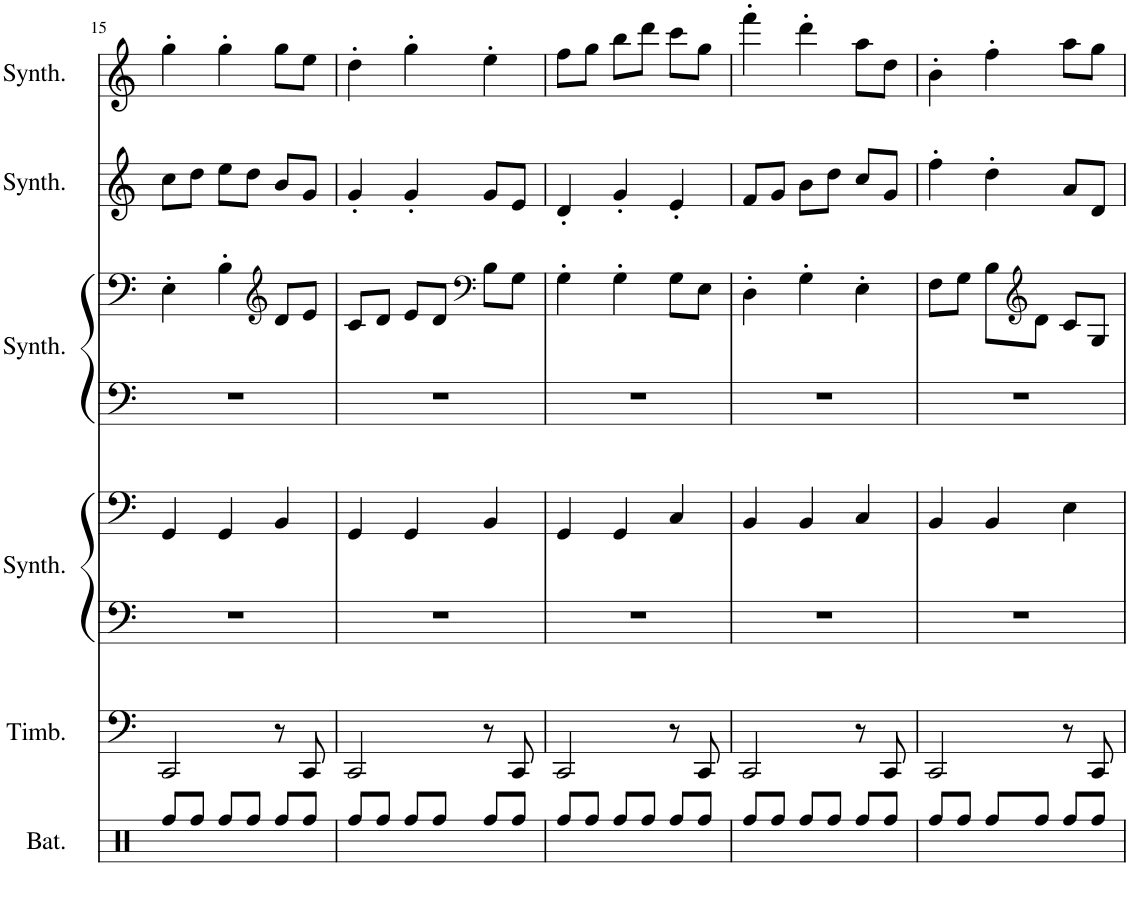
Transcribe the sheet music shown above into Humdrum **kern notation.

**kern	**kern	**kern	**kern	**kern	**kern	**kern	**kern
*part6	*part5	*part4	*part4	*part3	*part3	*part2	*part1
*staff8	*staff7	*staff6	*staff5	*staff4	*staff3	*staff2	*staff1
*I"Batterie	*I"Timbales	*I"Synthétiseur d'effets	*	*I"Synthétiseur d'effets	*	*I"Synthétiseur d'effets	*I"Synthétiseur d'effets
*I'Bat.	*I'Timb.	*I'Synth.	*	*I'Synth.	*	*I'Synth.	*I'Synth.
!!LO:PB:g=z
*clefX	*clefF4	*clefF4	*clefF4	*clefF4	*clefF4	*clefG2	*clefG2
*k[]	*k[]	*k[]	*k[]	*k[]	*k[]	*k[]	*k[]
*M3/4	*M3/4	*M3/4	*M3/4	*M3/4	*M3/4	*M3/4	*M3/4
=15	=15	=15	=15	=15	=15	=15	=15
8Rff/L	2CC/	2.r	4GG/	2.r	4E'\	8cc\L	4gg'\
8Rff/J	.	.	.	.	.	8dd\J	.
8Rff/L	.	.	4GG/	.	4B'\	8ee\L	4gg'\
8Rff/J	.	.	.	.	.	8dd\J	.
*	*	*	*	*	*clefG2	*	*
8Rff/L	8r	.	4BB/	.	8d/L	8b/L	8gg\L
8Rff/J	8CC/	.	.	.	8e/J	8g/J	8ee\J
=16	=16	=16	=16	=16	=16	=16	=16
8Rff/L	2CC/	2.r	4GG/	2.r	8c/L	4g'/	4dd'\
8Rff/J	.	.	.	.	8d/J	.	.
8Rff/L	.	.	4GG/	.	8e/L	4g'/	4gg'\
8Rff/J	.	.	.	.	8d/J	.	.
*	*	*	*	*	*clefF4	*	*
8Rff/L	8r	.	4BB/	.	8B\L	8g/L	4ee'\
8Rff/J	8CC/	.	.	.	8G\J	8e/J	.
=17	=17	=17	=17	=17	=17	=17	=17
8Rff/L	2CC/	2.r	4GG/	2.r	4G'\	4d'/	8ff\L
8Rff/J	.	.	.	.	.	.	8gg\J
8Rff/L	.	.	4GG/	.	4G'\	4g'/	8bb\L
8Rff/J	.	.	.	.	.	.	8ddd\J
8Rff/L	8r	.	4C/	.	8G\L	4e'/	8ccc\L
8Rff/J	8CC/	.	.	.	8E\J	.	8gg\J
=18	=18	=18	=18	=18	=18	=18	=18
8Rff/L	2CC/	2.r	4BB/	2.r	4D'\	8f/L	4fff'\
8Rff/J	.	.	.	.	.	8g/J	.
8Rff/L	.	.	4BB/	.	4G'\	8b\L	4ddd'\
8Rff/J	.	.	.	.	.	8dd\J	.
8Rff/L	8r	.	4C/	.	4E'\	8cc/L	8aa\L
8Rff/J	8CC/	.	.	.	.	8g/J	8dd\J
=19	=19	=19	=19	=19	=19	=19	=19
8Rff/L	2CC/	2.r	4BB/	2.r	8F\L	4ff'\	4b'\
8Rff/J	.	.	.	.	8G\J	.	.
8Rff/L	.	.	4BB/	.	8B\L	4dd'\	4ff'\
*	*	*	*	*	*clefG2	*	*
8Rff/J	.	.	.	.	8d\J	.	.
8Rff/L	8r	.	4E\	.	8c/L	8a/L	8aa\L
8Rff/J	8CC/	.	.	.	8G/J	8d/J	8gg\J
=	=	=	=	=	=	=	=
*-	*-	*-	*-	*-	*-	*-	*-
